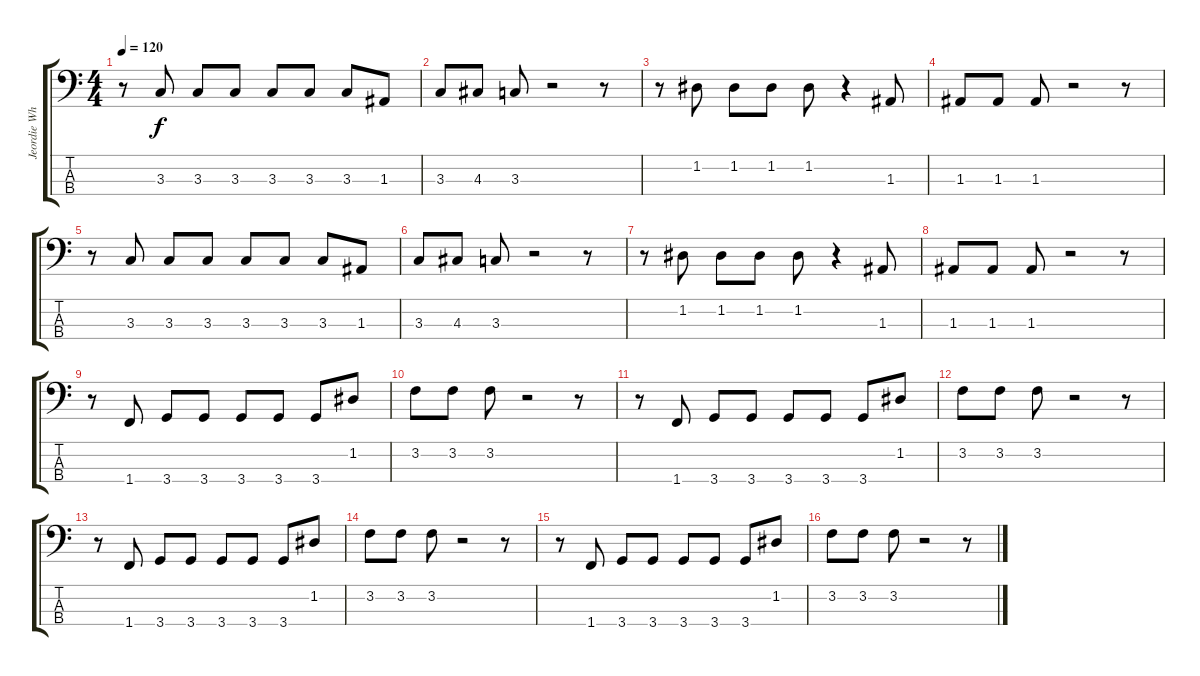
\track ("Jeordie White" "Jeordie Wh") {instrument electricbassfinger}
\staff {score tabs}
\tuning (G2 D2 A1 E1) {hide}
\ts (4 4)
\tempo 120
\clef f4
\ks c
r.8{dy f} 3.3.8 3.3.8 3.3.8 3.3.8 3.3.8 3.3.8 1.3.8 |
3.3.8 4.3.8 3.3.8 r.2 r.8 |
r.8 1.2.8 1.2.8 1.2.8 1.2.8 r.4 1.3.8 |
1.3.8 1.3.8 1.3.8 r.2 r.8 |
r.8 3.3.8 3.3.8 3.3.8 3.3.8 3.3.8 3.3.8 1.3.8 |
3.3.8 4.3.8 3.3.8 r.2 r.8 |
r.8 1.2.8 1.2.8 1.2.8 1.2.8 r.4 1.3.8 |
1.3.8 1.3.8 1.3.8 r.2 r.8 |
r.8 1.4.8 3.4.8 3.4.8 3.4.8 3.4.8 3.4.8 1.2.8 |
3.2.8 3.2.8 3.2.8 r.2 r.8 |
r.8 1.4.8 3.4.8 3.4.8 3.4.8 3.4.8 3.4.8 1.2.8 |
3.2.8 3.2.8 3.2.8 r.2 r.8 |
r.8 1.4.8 3.4.8 3.4.8 3.4.8 3.4.8 3.4.8 1.2.8 |
3.2.8 3.2.8 3.2.8 r.2 r.8 |
r.8 1.4.8 3.4.8 3.4.8 3.4.8 3.4.8 3.4.8 1.2.8 |
3.2.8 3.2.8 3.2.8 r.2 r.8
